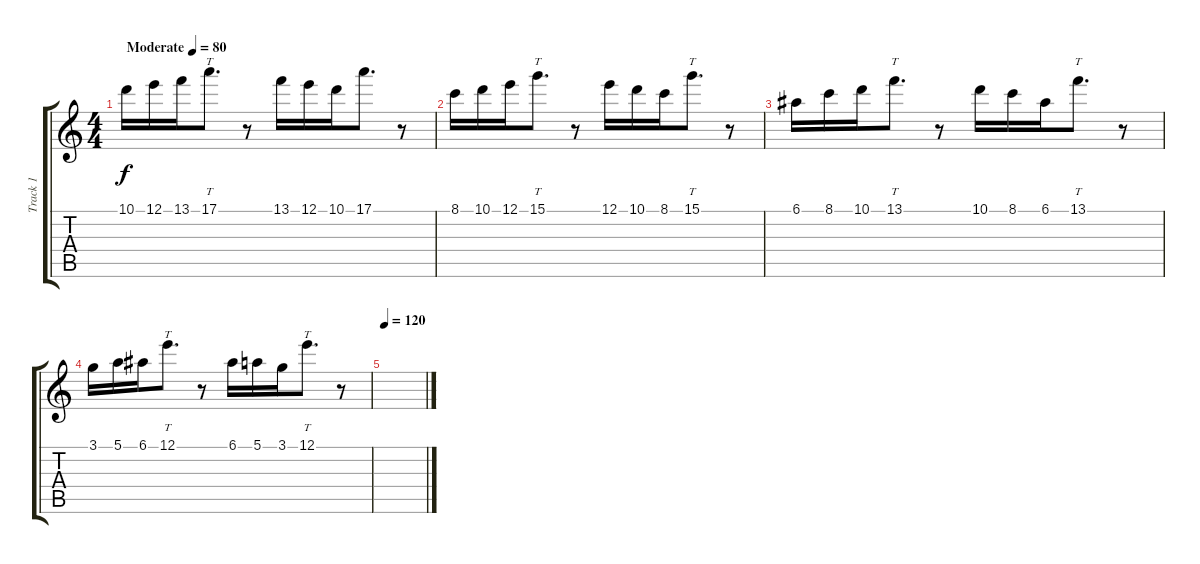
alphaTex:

\track ("Track 1" "Track 1") {instrument distortionguitar}
\staff {score tabs}
\tuning (E4 B3 G3 D3 A2 E2) {hide}
\ts (4 4)
\tempo (80 "Moderate")
\clef g2
\ks c
10.1.16{dy f instrument distortionguitar} 12.1.16 13.1.16 17.1.8{tt d} r.8 13.1.16 12.1.16 10.1.16 17.1.8{d} r.8 |
8.1.16 10.1.16 12.1.16 15.1.8{tt d} r.8 12.1.16 10.1.16 8.1.16 15.1.8{tt d} r.8 |
6.1.16 8.1.16 10.1.16 13.1.8{tt d} r.8 10.1.16 8.1.16 6.1.16 13.1.8{tt d} r.8 |
3.1.16 5.1.16 6.1.16 12.1.8{tt d} r.8 6.1.16 5.1.16 3.1.16 12.1.8{tt d} r.8 |
\tempo 120
